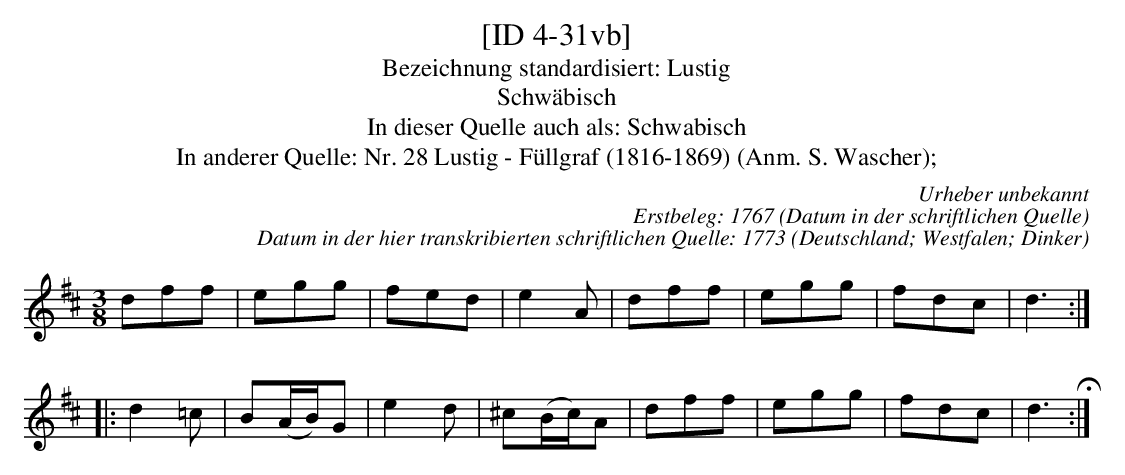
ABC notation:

X:1
T:[ID 4-31vb]
T:Bezeichnung standardisiert: Lustig
T:Schw\"abisch
T:In dieser Quelle auch als: Schwabisch
T:In anderer Quelle: Nr. 28 Lustig - F\"ullgraf (1816-1869) (Anm. S. Wascher);
C:Urheber unbekannt
C:Erstbeleg: 1767 (Datum in der schriftlichen Quelle)
C:Datum in der hier transkribierten schriftlichen Quelle: 1773
O:Deutschland; Westfalen; Dinker
M:3/8
L:1/16
K:D
d2f2f2 | e2g2g2 | f2e2d2 | e4A2 | d2f2f2 | e2g2g2 | f2d2c2 | d6 ::
d4=c2 | B2(AB)G2 | e4d2 | ^c2(Bc)A2 | d2f2f2 | e2g2g2 | f2d2c2 | d6 H:|
